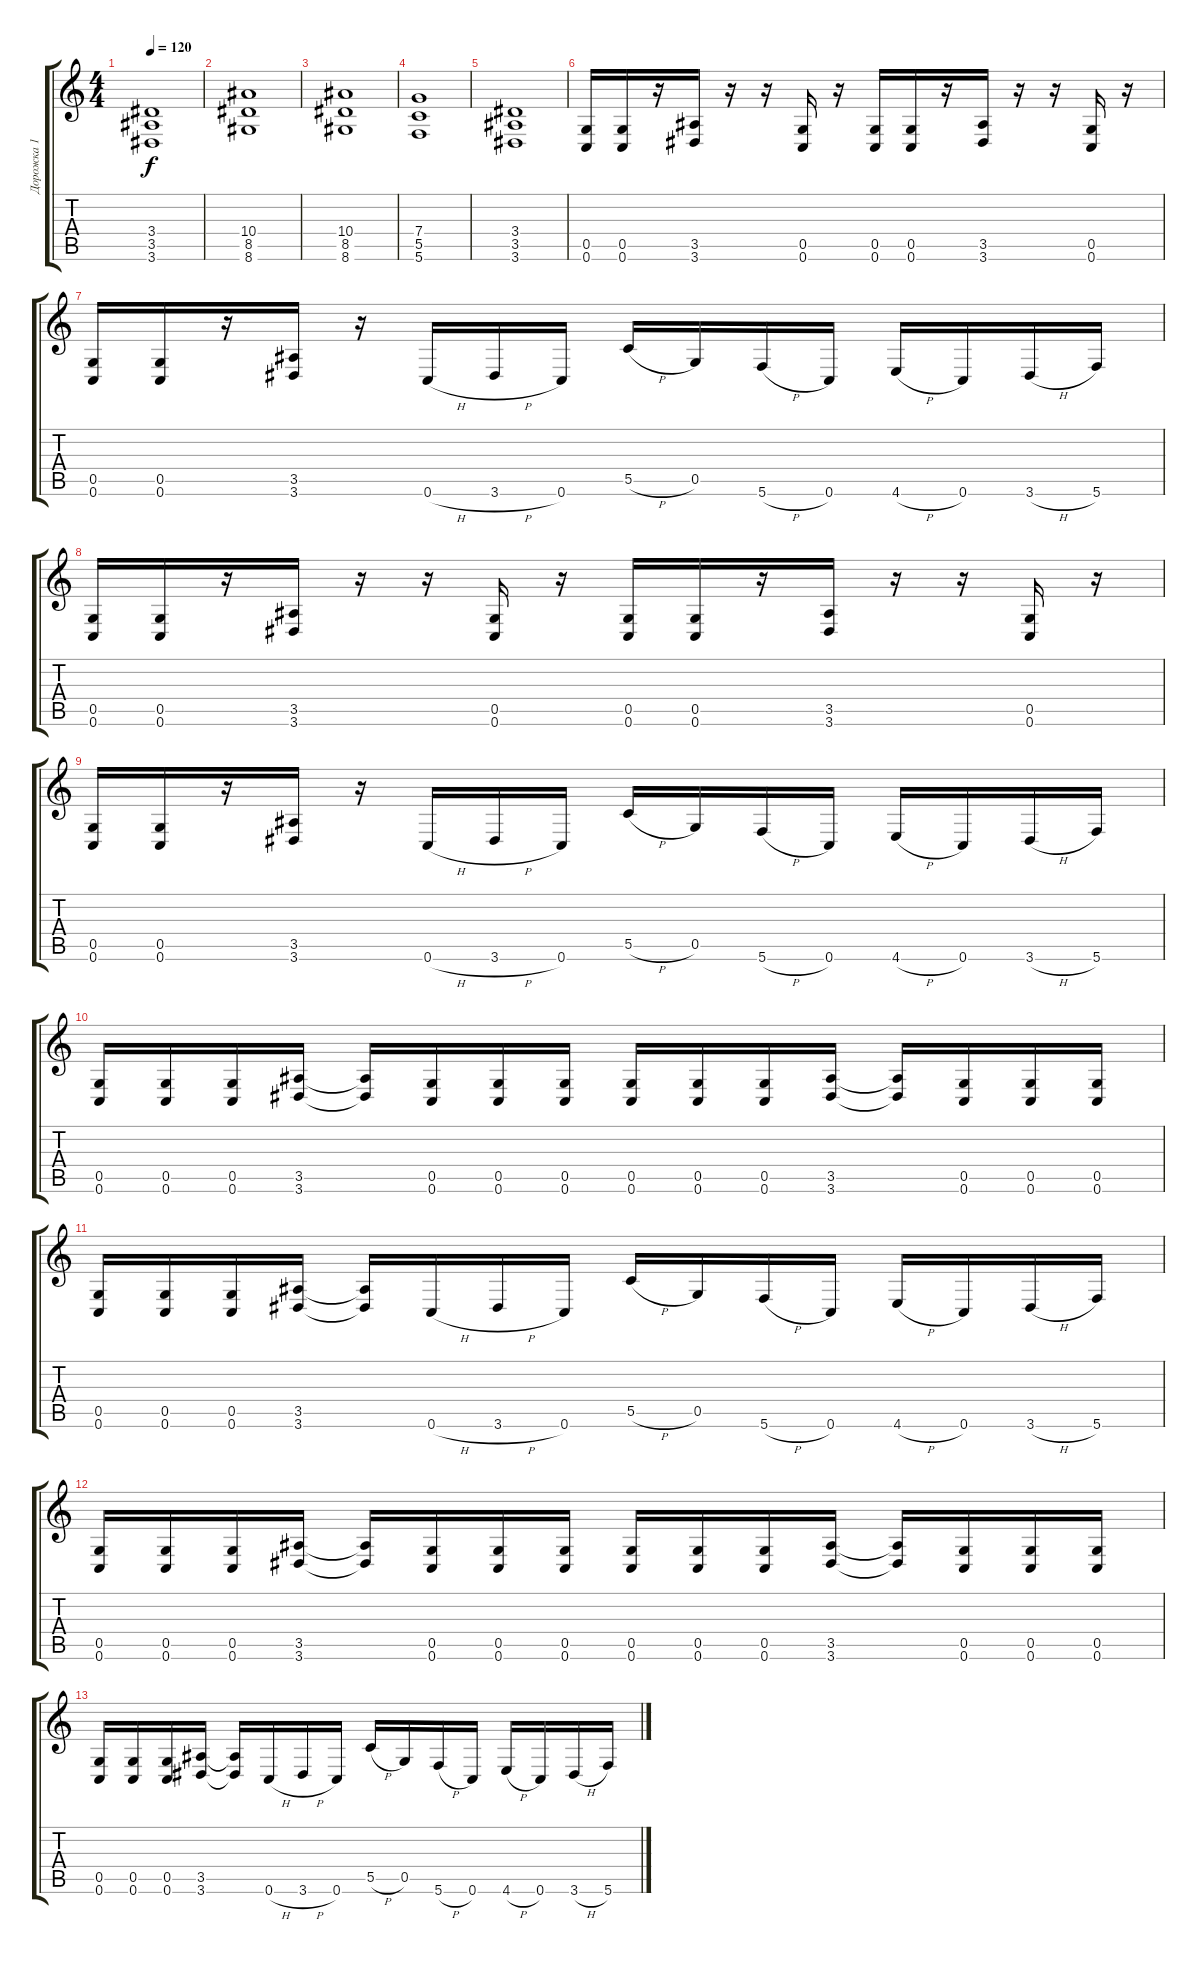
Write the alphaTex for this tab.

\track ("Дорожка 1" "Дорожка 1") {instrument distortionguitar}
\staff {score tabs}
\tuning (D4 A3 F3 C3 G2 C2) {hide}
\ts (4 4)
\tempo 120
\clef g2
\ks c
(3.4 3.5 3.6).1{dy f} |
(10.4 8.5 8.6).1 |
(10.4 8.5 8.6).1 |
(7.4 5.5 5.6).1 |
(3.4 3.5 3.6).1 |
(0.5 0.6).16 (0.5 0.6).16 r.16 (3.5 3.6).16 r.16 r.16 (0.5 0.6).16 r.16 (0.5 0.6).16 (0.5 0.6).16 r.16 (3.5 3.6).16 r.16 r.16 (0.5 0.6).16 r.16 |
(0.5 0.6).16 (0.5 0.6).16 r.16 (3.5 3.6).16 r.16 0.6{h}.16 3.6{h}.16 0.6.16 5.5{h}.16 0.5.16 5.6{h}.16 0.6.16 4.6{h}.16 0.6.16 3.6{h}.16 5.6.16 |
(0.5 0.6).16 (0.5 0.6).16 r.16 (3.5 3.6).16 r.16 r.16 (0.5 0.6).16 r.16 (0.5 0.6).16 (0.5 0.6).16 r.16 (3.5 3.6).16 r.16 r.16 (0.5 0.6).16 r.16 |
(0.5 0.6).16 (0.5 0.6).16 r.16 (3.5 3.6).16 r.16 0.6{h}.16 3.6{h}.16 0.6.16 5.5{h}.16 0.5.16 5.6{h}.16 0.6.16 4.6{h}.16 0.6.16 3.6{h}.16 5.6.16 |
(0.5 0.6).16 (0.5 0.6).16 (0.5 0.6).16 (3.5 3.6).16 (3.5{t} 3.6{t}).16 (0.5 0.6).16 (0.5 0.6).16 (0.5 0.6).16 (0.5 0.6).16 (0.5 0.6).16 (0.5 0.6).16 (3.5 3.6).16 (3.5{t} 3.6{t}).16 (0.5 0.6).16 (0.5 0.6).16 (0.5 0.6).16 |
(0.5 0.6).16 (0.5 0.6).16 (0.5 0.6).16 (3.5 3.6).16 (3.5{t} 3.6{t}).16 0.6{h}.16 3.6{h}.16 0.6.16 5.5{h}.16 0.5.16 5.6{h}.16 0.6.16 4.6{h}.16 0.6.16 3.6{h}.16 5.6.16 |
(0.5 0.6).16 (0.5 0.6).16 (0.5 0.6).16 (3.5 3.6).16 (3.5{t} 3.6{t}).16 (0.5 0.6).16 (0.5 0.6).16 (0.5 0.6).16 (0.5 0.6).16 (0.5 0.6).16 (0.5 0.6).16 (3.5 3.6).16 (3.5{t} 3.6{t}).16 (0.5 0.6).16 (0.5 0.6).16 (0.5 0.6).16 |
(0.5 0.6).16 (0.5 0.6).16 (0.5 0.6).16 (3.5 3.6).16 (3.5{t} 3.6{t}).16 0.6{h}.16 3.6{h}.16 0.6.16 5.5{h}.16 0.5.16 5.6{h}.16 0.6.16 4.6{h}.16 0.6.16 3.6{h}.16 5.6.16
